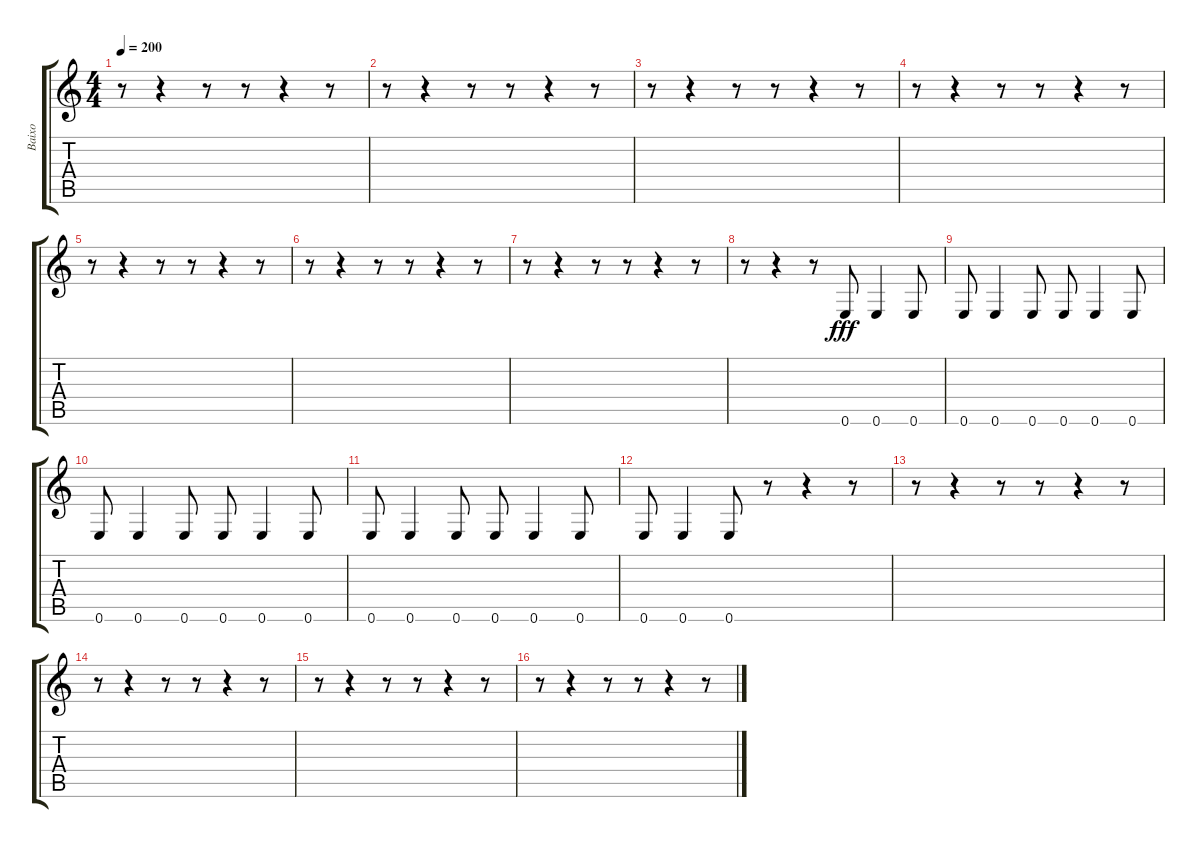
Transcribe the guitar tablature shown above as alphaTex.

\track ("Baixo" "Baixo") {instrument electricbasspick}
\staff {score tabs}
\tuning (E4 B3 G3 D3 A2 E2) {hide}
\ts (4 4)
\tempo 200
\clef g2
\ks c
r.8{dy fff} r.4 r.8 r.8 r.4 r.8 |
r.8 r.4 r.8 r.8 r.4 r.8 |
r.8 r.4 r.8 r.8 r.4 r.8 |
r.8 r.4 r.8 r.8 r.4 r.8 |
r.8 r.4 r.8 r.8 r.4 r.8 |
r.8 r.4 r.8 r.8 r.4 r.8 |
r.8 r.4 r.8 r.8 r.4 r.8 |
r.8 r.4 r.8 0.6.8 0.6.4 0.6.8 |
0.6.8 0.6.4 0.6.8 0.6.8 0.6.4 0.6.8 |
0.6.8 0.6.4 0.6.8 0.6.8 0.6.4 0.6.8 |
0.6.8 0.6.4 0.6.8 0.6.8 0.6.4 0.6.8 |
0.6.8 0.6.4 0.6.8 r.8 r.4 r.8 |
r.8 r.4 r.8 r.8 r.4 r.8 |
r.8 r.4 r.8 r.8 r.4 r.8 |
r.8 r.4 r.8 r.8 r.4 r.8 |
r.8 r.4 r.8 r.8 r.4 r.8
